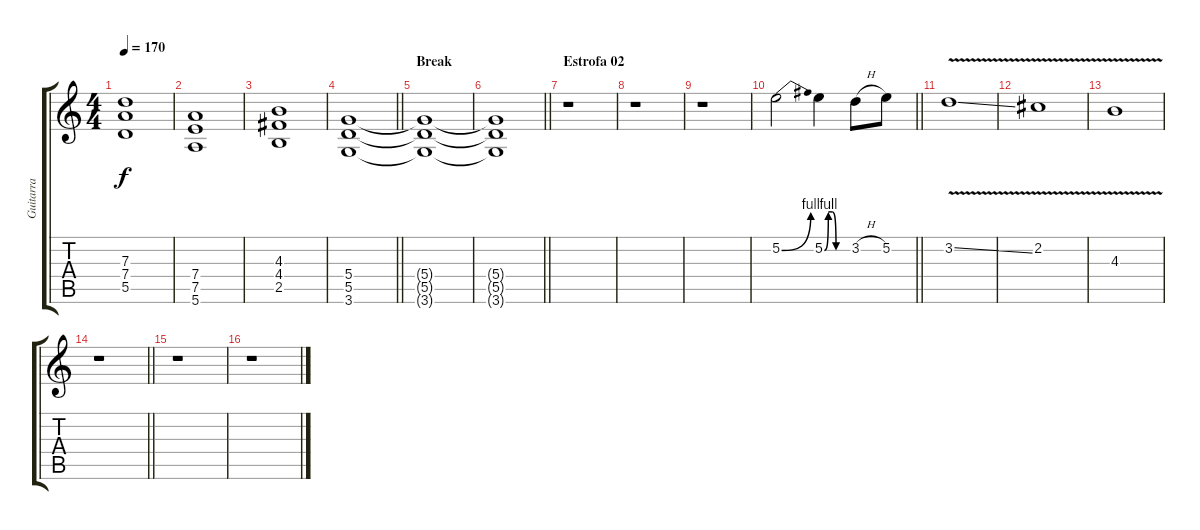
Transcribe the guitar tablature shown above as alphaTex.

\track ("Guitarra" "Guitarra") {instrument distortionguitar}
\staff {score tabs}
\tuning (E4 B3 G3 D3 A2 E2) {hide}
\ts (4 4)
\tempo 170
\clef g2
\ks c
(7.3 7.4 5.5).1{dy f} |
(7.4 7.5 5.6).1 |
(4.3 4.4 2.5).1 |
\barLineRight lightlight
(5.4 5.5 3.6).1 |
\section ("" "Break")
(5.4{t} 5.5{t} 3.6{t}).1{volume 1} |
\barLineRight lightlight
(5.4{t} 5.5{t} 3.6{t}).1 |
\section ("" "Estrofa 02")
r.1 |
r.1{volume 16} |
r.1 |
\barLineRight lightlight
5.2{be (bend 0 0 60 4)}.2 5.2{be (custom 0 0 10 4 20 4 30 0 60 0)}.4 3.2{h}.8 5.2.8 |
3.2{v ss}.1 |
2.2{v}.1 |
4.3{v}.1 |
\barLineRight lightlight
r.1 |
r.1 |
r.1
